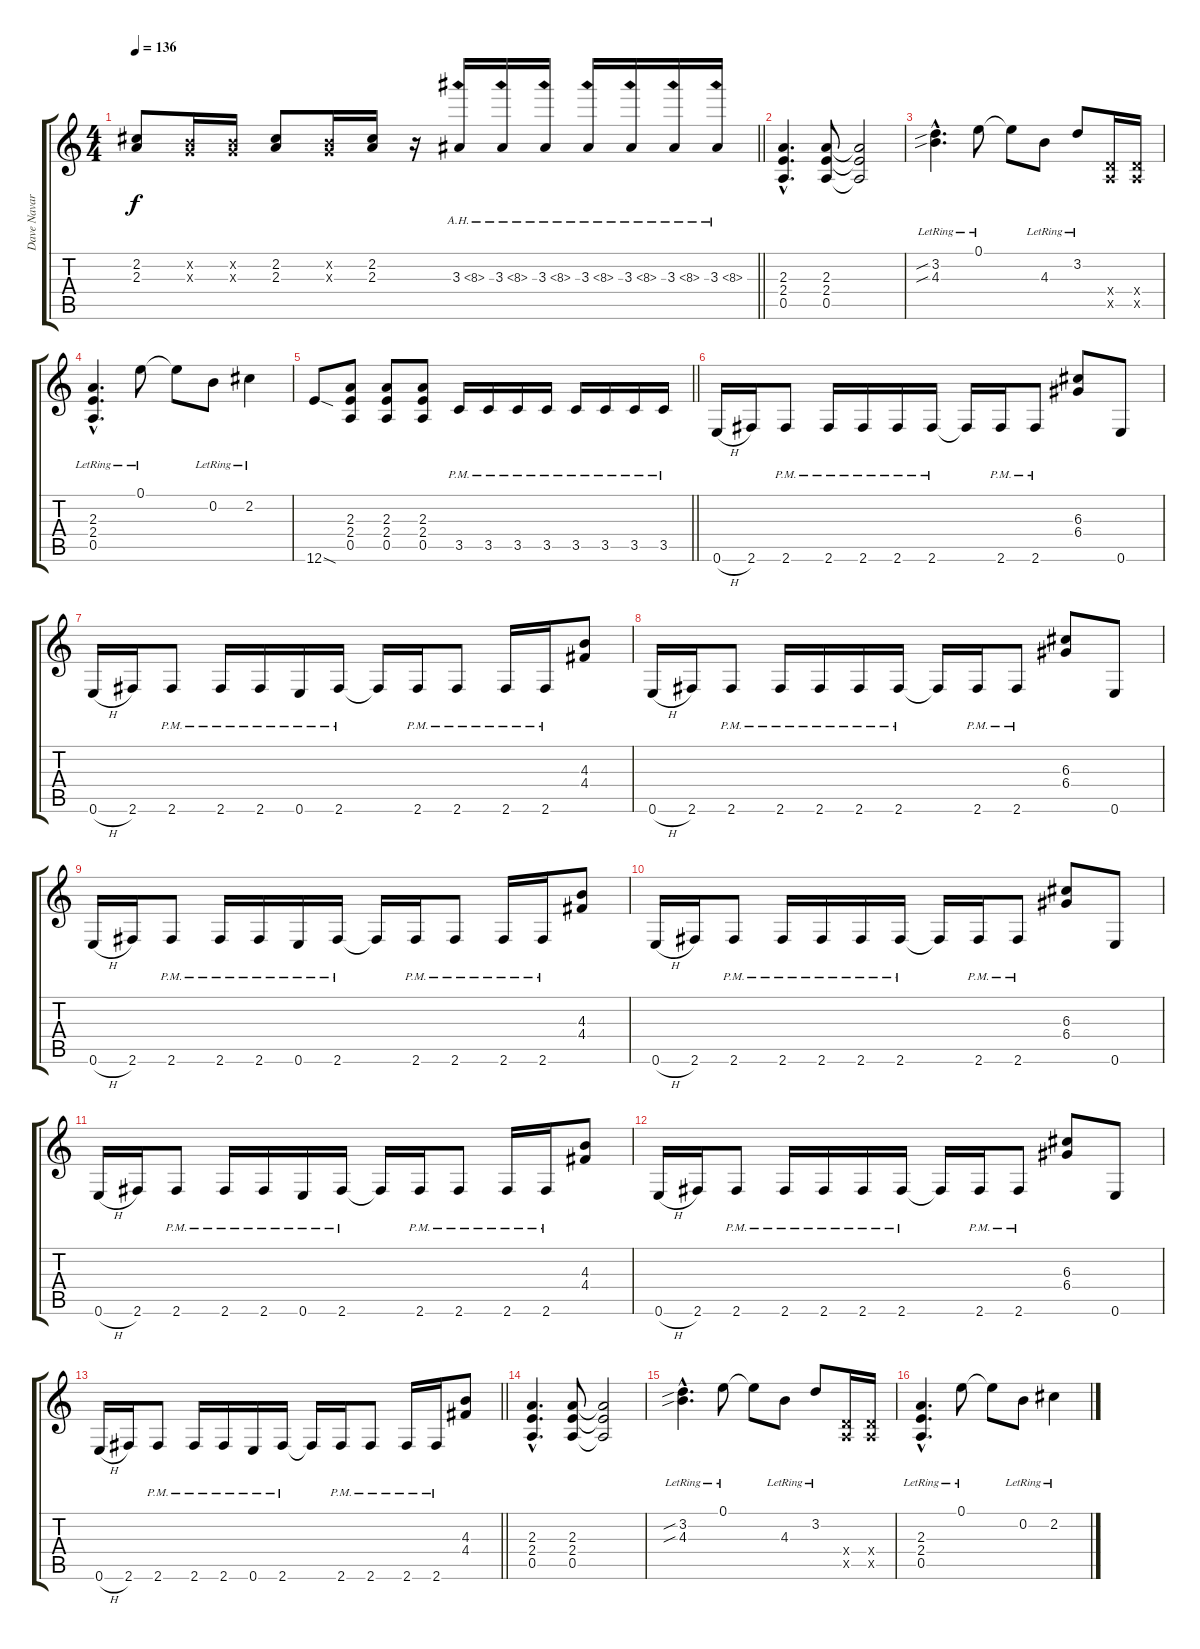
\track ("Dave Navarro (Guitar 1)" "Dave Navar") {instrument distortionguitar}
\staff {score tabs}
\tuning (E4 B3 G3 D3 A2 E2) {hide}
\ts (4 4)
\tempo 136
\clef g2
\barLineRight lightlight
\ks c
(2.2 2.3).8{dy f} (0.2{x} 0.3{x}).16 (0.2{x} 0.3{x}).16 (2.2 2.3).8 (0.2{x} 0.3{x}).16 (2.2 2.3).16 r.16 3.3{ah 5}.16 3.3{ah 5}.16 3.3{ah 5}.16 3.3{ah 5}.16 3.3{ah 5}.16 3.3{ah 5}.16 3.3{ah 5}.16 |
(2.3{hac} 2.4{hac} 0.5{hac}).4{d} (2.3 2.4 0.5).8 (2.3{t} 2.4{t} 0.5{t}).2 |
(3.2{sib hac lr} 4.3{sib hac lr}).4{d} 0.1{lr}.8 0.1{t}.8 4.3{lr}.8 3.2{lr}.8 (0.4{x} 0.5{x}).16 (0.4{x} 0.5{x}).16 |
(2.3{hac lr} 2.4{hac lr} 0.5{hac lr}).4{d} 0.1{lr}.8 0.1{t}.8 0.2{lr}.8 2.2{lr}.4 |
\barLineRight lightlight
12.6{sod}.8 (2.3 2.4 0.5).8 (2.3 2.4 0.5).8 (2.3 2.4 0.5).8 3.5{pm}.16 3.5{pm}.16 3.5{pm}.16 3.5{pm}.16 3.5{pm}.16 3.5{pm}.16 3.5{pm}.16 3.5{pm}.16 |
0.6{h}.16 2.6.16 2.6{pm}.8 2.6{pm}.16 2.6{pm}.16 2.6{pm}.16 2.6{pm}.16 2.6{t}.16 2.6{pm}.16 2.6{pm}.8 (6.3 6.4).8 0.6.8 |
0.6{h}.16 2.6.16 2.6{pm}.8 2.6{pm}.16 2.6{pm}.16 0.6{pm}.16 2.6{pm}.16 2.6{t}.16 2.6{pm}.16 2.6{pm}.8 2.6{pm}.16 2.6{pm}.16 (4.3 4.4).8 |
0.6{h}.16 2.6.16 2.6{pm}.8 2.6{pm}.16 2.6{pm}.16 2.6{pm}.16 2.6{pm}.16 2.6{t}.16 2.6{pm}.16 2.6{pm}.8 (6.3 6.4).8 0.6.8 |
0.6{h}.16 2.6.16 2.6{pm}.8 2.6{pm}.16 2.6{pm}.16 0.6{pm}.16 2.6{pm}.16 2.6{t}.16 2.6{pm}.16 2.6{pm}.8 2.6{pm}.16 2.6{pm}.16 (4.3 4.4).8 |
0.6{h}.16 2.6.16 2.6{pm}.8 2.6{pm}.16 2.6{pm}.16 2.6{pm}.16 2.6{pm}.16 2.6{t}.16 2.6{pm}.16 2.6{pm}.8 (6.3 6.4).8 0.6.8 |
0.6{h}.16 2.6.16 2.6{pm}.8 2.6{pm}.16 2.6{pm}.16 0.6{pm}.16 2.6{pm}.16 2.6{t}.16 2.6{pm}.16 2.6{pm}.8 2.6{pm}.16 2.6{pm}.16 (4.3 4.4).8 |
0.6{h}.16 2.6.16 2.6{pm}.8 2.6{pm}.16 2.6{pm}.16 2.6{pm}.16 2.6{pm}.16 2.6{t}.16 2.6{pm}.16 2.6{pm}.8 (6.3 6.4).8 0.6.8 |
\barLineRight lightlight
0.6{h}.16 2.6.16 2.6{pm}.8 2.6{pm}.16 2.6{pm}.16 0.6{pm}.16 2.6{pm}.16 2.6{t}.16 2.6{pm}.16 2.6{pm}.8 2.6{pm}.16 2.6{pm}.16 (4.3 4.4).8 |
(2.3{hac} 2.4{hac} 0.5{hac}).4{d} (2.3 2.4 0.5).8 (2.3{t} 2.4{t} 0.5{t}).2 |
(3.2{sib hac lr} 4.3{sib hac lr}).4{d} 0.1{lr}.8 0.1{t}.8 4.3{lr}.8 3.2{lr}.8 (0.4{x} 0.5{x}).16 (0.4{x} 0.5{x}).16 |
(2.3{hac lr} 2.4{hac lr} 0.5{hac lr}).4{d} 0.1{lr}.8 0.1{t}.8 0.2{lr}.8 2.2{lr}.4
